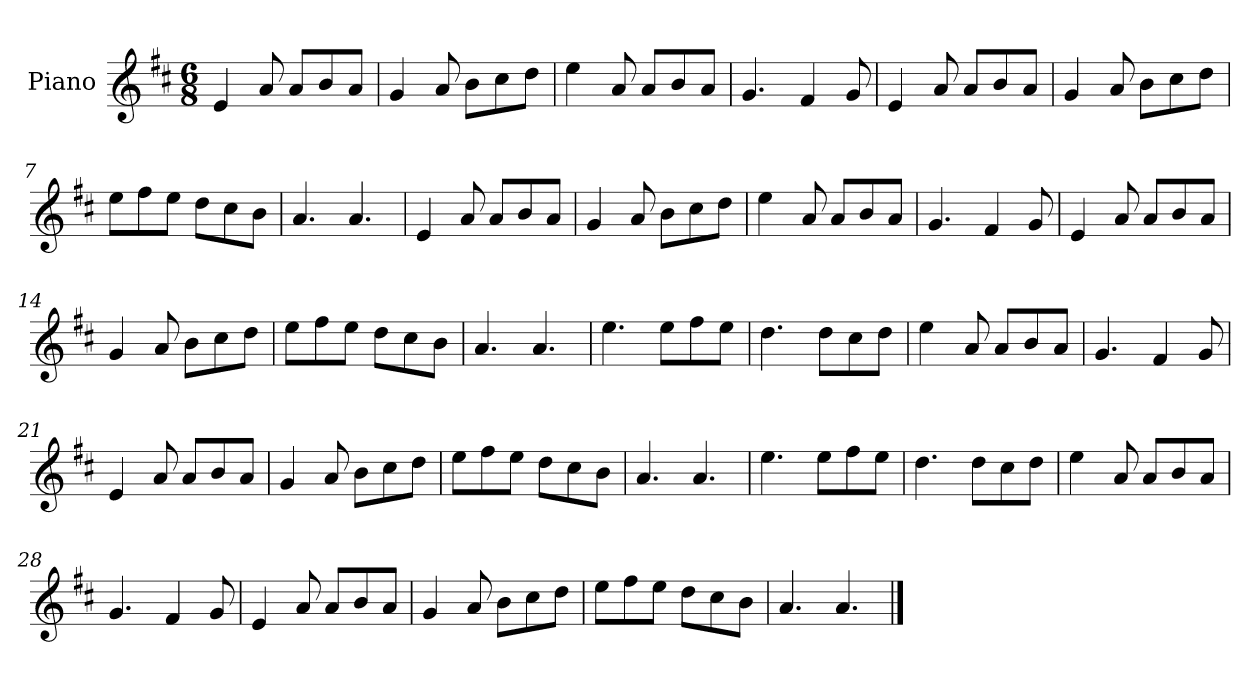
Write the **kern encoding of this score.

**kern
*part1
*staff1
*I"Piano
*I'Pno
*clefG2
*k[f#c#]
*M6/8
=1
4e/
8a/
8a/L
8b/
8a/J
=2
4g/
8a/
8b\L
8cc#\
8dd\J
=3
4ee\
8a/
8a/L
8b/
8a/J
=4
4.g/
4f#/
8g/
=5
4e/
8a/
8a/L
8b/
8a/J
=6
4g/
8a/
8b\L
8cc#\
8dd\J
=7
8ee\L
8ff#\
8ee\J
8dd\L
8cc#\
8b\J
=8
4.a/
4.a/
=9
4e/
8a/
8a/L
8b/
8a/J
=10
4g/
8a/
8b\L
8cc#\
8dd\J
=11
4ee\
8a/
8a/L
8b/
8a/J
=12
4.g/
4f#/
8g/
=13
4e/
8a/
8a/L
8b/
8a/J
=14
4g/
8a/
8b\L
8cc#\
8dd\J
=15
8ee\L
8ff#\
8ee\J
8dd\L
8cc#\
8b\J
=16
4.a/
4.a/
=17
4.ee\
8ee\L
8ff#\
8ee\J
=18
4.dd\
8dd\L
8cc#\
8dd\J
=19
4ee\
8a/
8a/L
8b/
8a/J
=20
4.g/
4f#/
8g/
=21
4e/
8a/
8a/L
8b/
8a/J
=22
4g/
8a/
8b\L
8cc#\
8dd\J
=23
8ee\L
8ff#\
8ee\J
8dd\L
8cc#\
8b\J
=24
4.a/
4.a/
=25
4.ee\
8ee\L
8ff#\
8ee\J
=26
4.dd\
8dd\L
8cc#\
8dd\J
=27
4ee\
8a/
8a/L
8b/
8a/J
=28
4.g/
4f#/
8g/
=29
4e/
8a/
8a/L
8b/
8a/J
=30
4g/
8a/
8b\L
8cc#\
8dd\J
=31
8ee\L
8ff#\
8ee\J
8dd\L
8cc#\
8b\J
=32
4.a/
4.a/
==
*-
